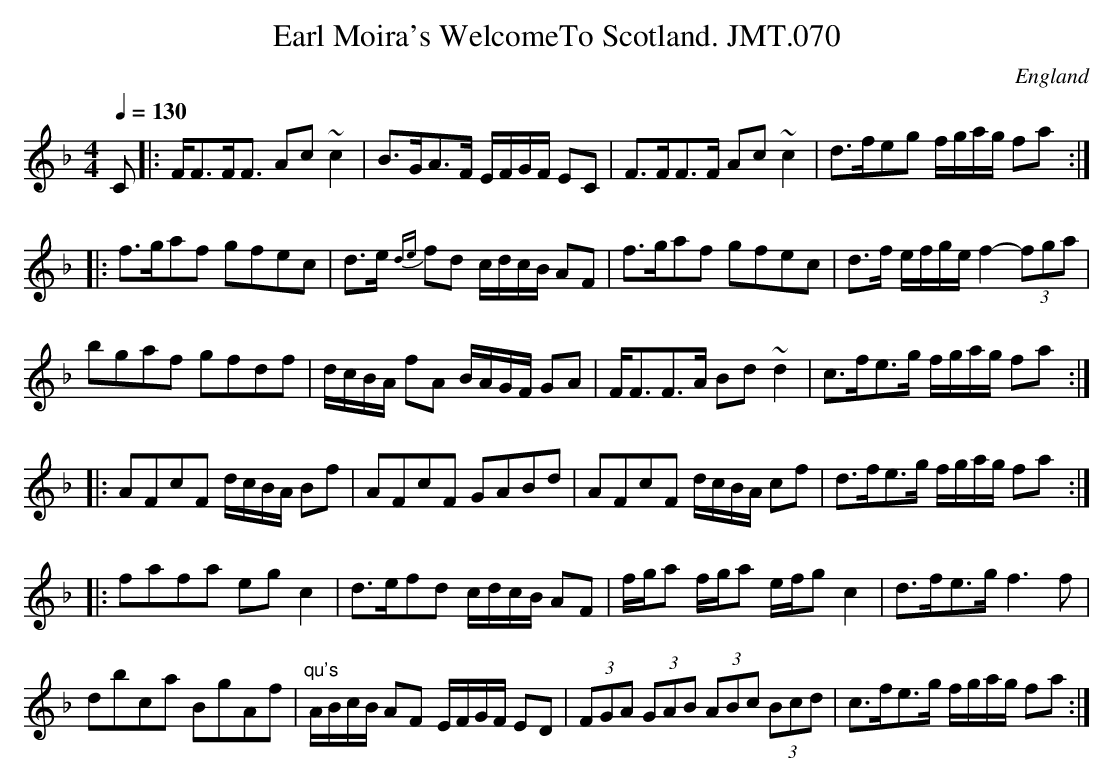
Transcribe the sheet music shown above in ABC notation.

X:1
T:Earl Moira's WelcomeTo Scotland. JMT.070
M:4/4
L:1/8
Q:1/4=130
O:England
K:F major
C|:F<FF<F Ac~c2|B>GA>F E/F/G/F/ EC|F>FF>F Ac~c2|d>feg f/g/a/g/ fa:|!
|:f>gaf gfec|d>e {de}fd c/d/c/B/ AF|f>gaf gfec|d>f e/f/g/e/ f2-(3fga|!
bgaf gfdf|d/c/B/A/ fA B/A/G/F/ GA|F<FF>A Bd~d2-|c>fe>g f/g/a/g/ fa:|!
|:AFcF d/c/B/A/ Bf|AFcF GABd|AFcF d/c/B/A/ cf|d>fe>g f/g/a/g/ fa:|!
|:fafa eg c2|d>efd c/d/c/B/ AF|f/g/a f/g/a e/f/g c2|d>fe>gf3f|!
dbca BgAf|"qu's"A/B/c/B/ AF E/F/G/F/ ED|(3FGA (3GAB (3ABc (3Bcd|\
c>fe>g f/g/a/g/ fa:|
